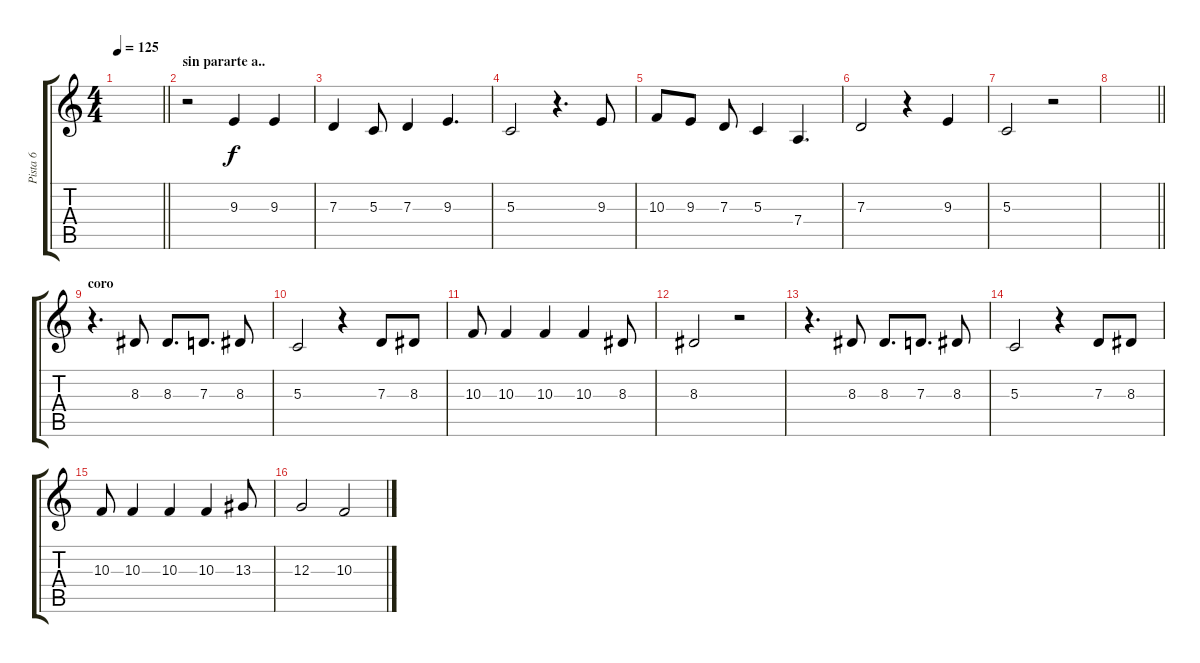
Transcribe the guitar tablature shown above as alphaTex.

\track ("Pista 6" "Pista 6") {instrument lead2sawtooth}
\staff {score tabs}
\tuning (E4 B3 G3 D3 A2 E2) {hide}
\ts (4 4)
\tempo 125
\clef g2
\barLineRight lightlight
\ks c
|
\section ("" "sin pararte a..")
r.2 9.3.4 9.3.4 |
7.3.4 5.3.8 7.3.4 9.3.4{d} |
5.3.2 r.4{d} 9.3.8 |
10.3.8 9.3.8 7.3.8 5.3.4 7.4.4{d} |
7.3.2 r.4 9.3.4 |
5.3.2 r.2 |
\barLineRight lightlight
|
\section ("" "coro")
r.4{d} 8.3.8 8.3.8{d} 7.3.8{d} 8.3.8 |
5.3.2 r.4 7.3.8 8.3.8 |
10.3.8 10.3.4 10.3.4 10.3.4 8.3.8 |
8.3.2 r.2 |
r.4{d} 8.3.8 8.3.8{d} 7.3.8{d} 8.3.8 |
5.3.2 r.4 7.3.8 8.3.8 |
10.3.8 10.3.4 10.3.4 10.3.4 13.3.8 |
12.3.2 10.3.2
